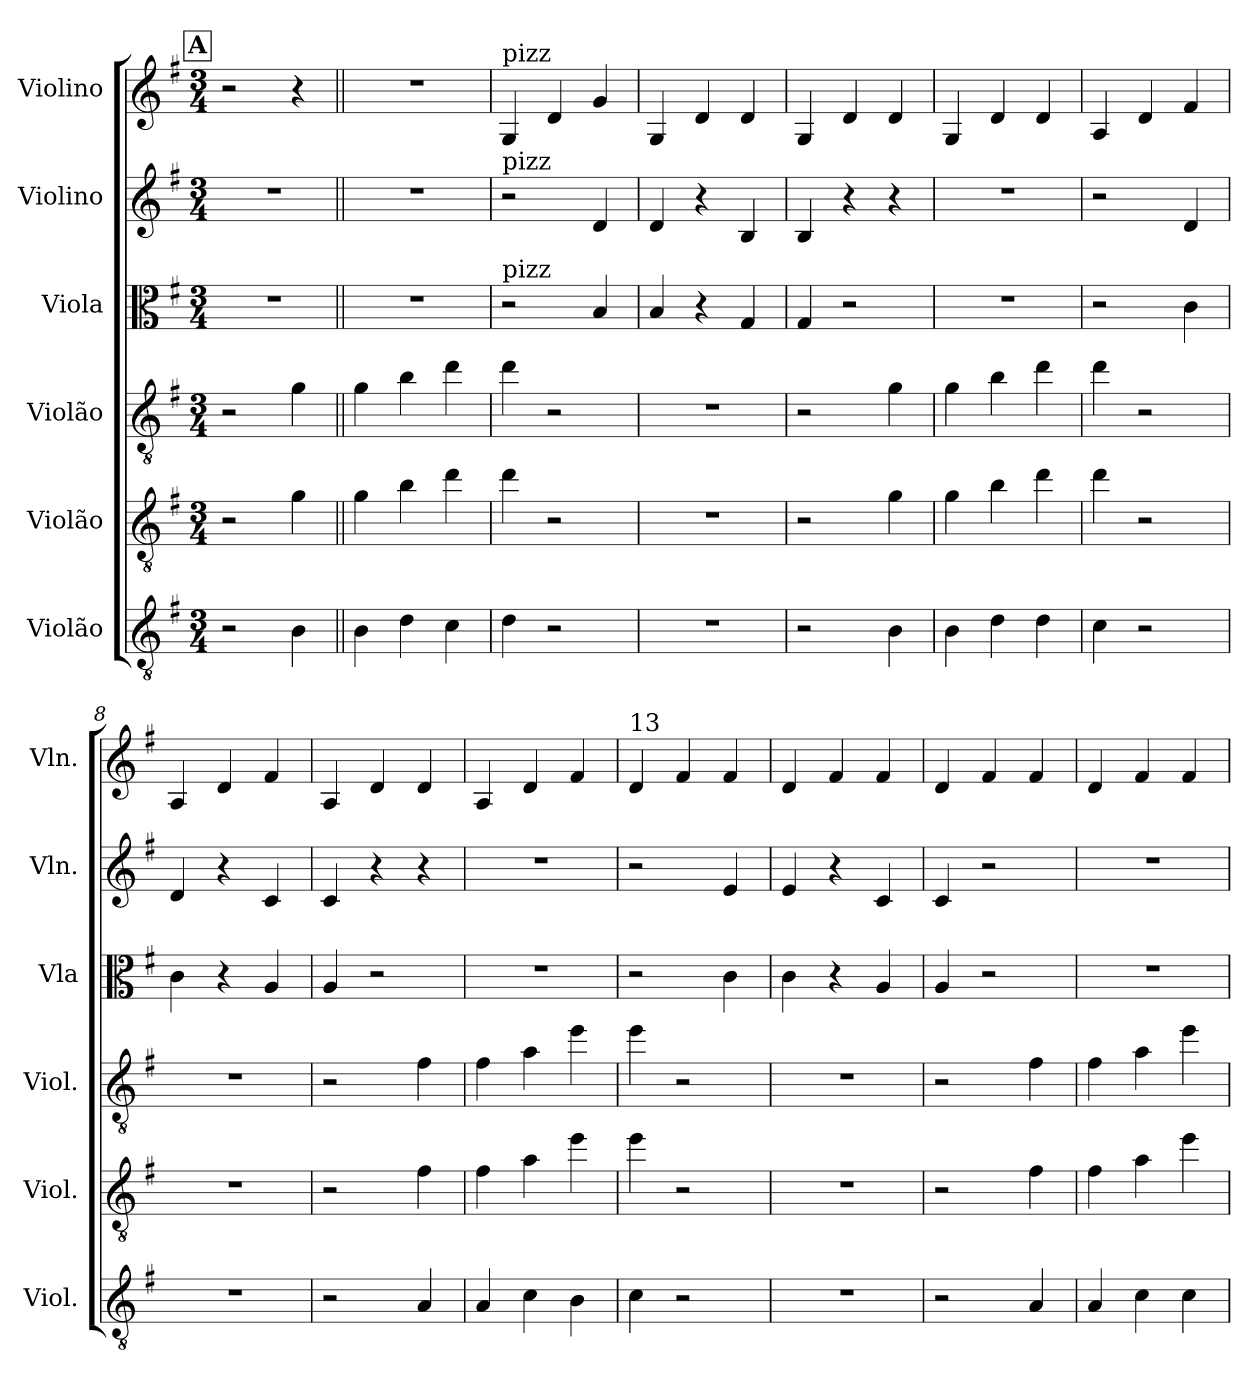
**kern	**kern	**kern	**kern	**kern	**kern
*part6	*part5	*part4	*part3	*part2	*part1
*staff6	*staff5	*staff4	*staff3	*staff2	*staff1
*I"Violão	*I"Violão	*I"Violão	*I"Viola	*I"Violino	*I"Violino
*I'Viol.	*I'Viol.	*I'Viol.	*I'Vla	*I'Vln.	*I'Vln.
*clefGv2	*clefGv2	*clefGv2	*clefC3	*clefG2	*clefG2
*k[f#]	*k[f#]	*k[f#]	*k[f#]	*k[f#]	*k[f#]
*M3/4	*M3/4	*M3/4	*M3/4	*M3/4	*M3/4
!!LO:REH:place=s1:a:B:fs=14:t=A
=1	=1	=1	=1	=1	=1
2r	2r	2r	2.r	2.r	2r
4B\	4g\	4g\	.	.	4r
=2||	=2||	=2||	=2||	=2||	=2||
4B\	4g\	4g\	2.r	2.r	2.r
4d\	4b\	4b\	.	.	.
4c\	4dd\	4dd\	.	.	.
=3	=3	=3	=3	=3	=3
!	!	!	!	!	!LO:TX:a:t=pizz
!	!	!	!	!LO:TX:a:t=pizz	!
!	!	!	!LO:TX:a:t=pizz	!	!
4d\	4dd\	4dd\	2r	2r	4G/
2r	2r	2r	.	.	4d/
.	.	.	4B/	4d/	4g/
=4	=4	=4	=4	=4	=4
2.r	2.r	2.r	4B/	4d/	4G/
.	.	.	4r	4r	4d/
.	.	.	4G/	4B/	4d/
=5	=5	=5	=5	=5	=5
2r	2r	2r	4G/	4B/	4G/
.	.	.	2r	4r	4d/
4B\	4g\	4g\	.	4r	4d/
=6	=6	=6	=6	=6	=6
4B\	4g\	4g\	2.r	2.r	4G/
4d\	4b\	4b\	.	.	4d/
4d\	4dd\	4dd\	.	.	4d/
=7	=7	=7	=7	=7	=7
4c\	4dd\	4dd\	2r	2r	4A/
2r	2r	2r	.	.	4d/
.	.	.	4c\	4d/	4f#/
=8	=8	=8	=8	=8	=8
2.r	2.r	2.r	4c\	4d/	4A/
.	.	.	4r	4r	4d/
.	.	.	4A/	4c/	4f#/
!!LO:LB:g=z
=9	=9	=9	=9	=9	=9
2r	2r	2r	4A/	4c/	4A/
.	.	.	2r	4r	4d/
4A/	4f#\	4f#\	.	4r	4d/
=10	=10	=10	=10	=10	=10
4A/	4f#\	4f#\	2.r	2.r	4A/
4c\	4a\	4a\	.	.	4d/
4B\	4ee\	4ee\	.	.	4f#/
=11	=11	=11	=11	=11	=11
!	!	!	!	!	!LO:TX:a:t=13
4c\	4ee\	4ee\	2r	2r	4d/
2r	2r	2r	.	.	4f#/
.	.	.	4c\	4e/	4f#/
=12	=12	=12	=12	=12	=12
2.r	2.r	2.r	4c\	4e/	4d/
.	.	.	4r	4r	4f#/
.	.	.	4A/	4c/	4f#/
=13	=13	=13	=13	=13	=13
2r	2r	2r	4A/	4c/	4d/
.	.	.	2r	2r	4f#/
4A/	4f#\	4f#\	.	.	4f#/
=14	=14	=14	=14	=14	=14
4A/	4f#\	4f#\	2.r	2.r	4d/
4c\	4a\	4a\	.	.	4f#/
4c\	4ee\	4ee\	.	.	4f#/
=	=	=	=	=	=
*-	*-	*-	*-	*-	*-
